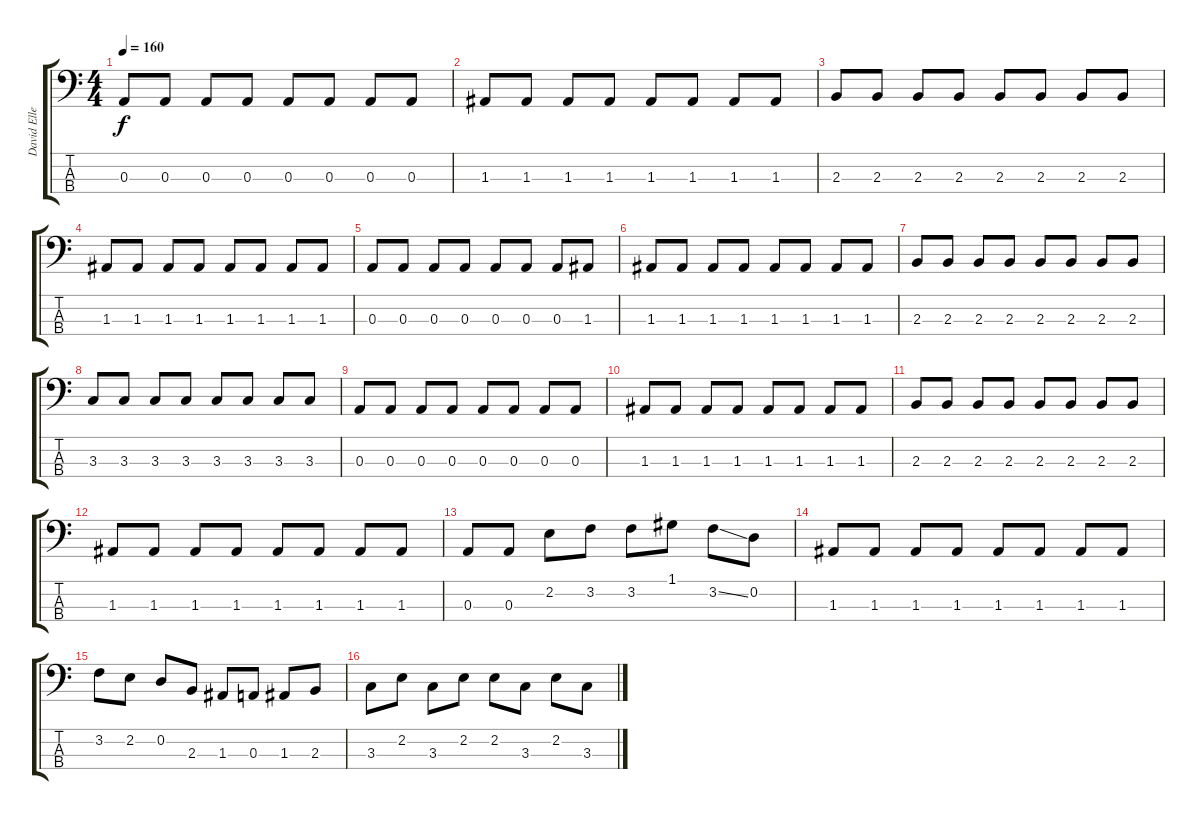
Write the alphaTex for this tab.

\track ("David Ellefson" "David Elle") {instrument electricbasspick}
\staff {score tabs}
\tuning (G2 D2 A1 D1) {hide}
\ts (4 4)
\tempo 160
\clef f4
\ks c
0.3.8{dy f} 0.3.8 0.3.8 0.3.8 0.3.8 0.3.8 0.3.8 0.3.8 |
1.3.8 1.3.8 1.3.8 1.3.8 1.3.8 1.3.8 1.3.8 1.3.8 |
2.3.8 2.3.8 2.3.8 2.3.8 2.3.8 2.3.8 2.3.8 2.3.8 |
1.3.8 1.3.8 1.3.8 1.3.8 1.3.8 1.3.8 1.3.8 1.3.8 |
0.3.8 0.3.8 0.3.8 0.3.8 0.3.8 0.3.8 0.3.8 1.3.8 |
1.3.8 1.3.8 1.3.8 1.3.8 1.3.8 1.3.8 1.3.8 1.3.8 |
2.3.8 2.3.8 2.3.8 2.3.8 2.3.8 2.3.8 2.3.8 2.3.8 |
3.3.8 3.3.8 3.3.8 3.3.8 3.3.8 3.3.8 3.3.8 3.3.8 |
0.3.8 0.3.8 0.3.8 0.3.8 0.3.8 0.3.8 0.3.8 0.3.8 |
1.3.8 1.3.8 1.3.8 1.3.8 1.3.8 1.3.8 1.3.8 1.3.8 |
2.3.8 2.3.8 2.3.8 2.3.8 2.3.8 2.3.8 2.3.8 2.3.8 |
1.3.8 1.3.8 1.3.8 1.3.8 1.3.8 1.3.8 1.3.8 1.3.8 |
0.3.8 0.3.8 2.2.8 3.2.8 3.2.8 1.1.8 3.2{ss}.8 0.2.8 |
1.3.8 1.3.8 1.3.8 1.3.8 1.3.8 1.3.8 1.3.8 1.3.8 |
3.2.8 2.2.8 0.2.8 2.3.8 1.3.8 0.3.8 1.3.8 2.3.8 |
3.3.8 2.2.8 3.3.8 2.2.8 2.2.8 3.3.8 2.2.8 3.3.8
